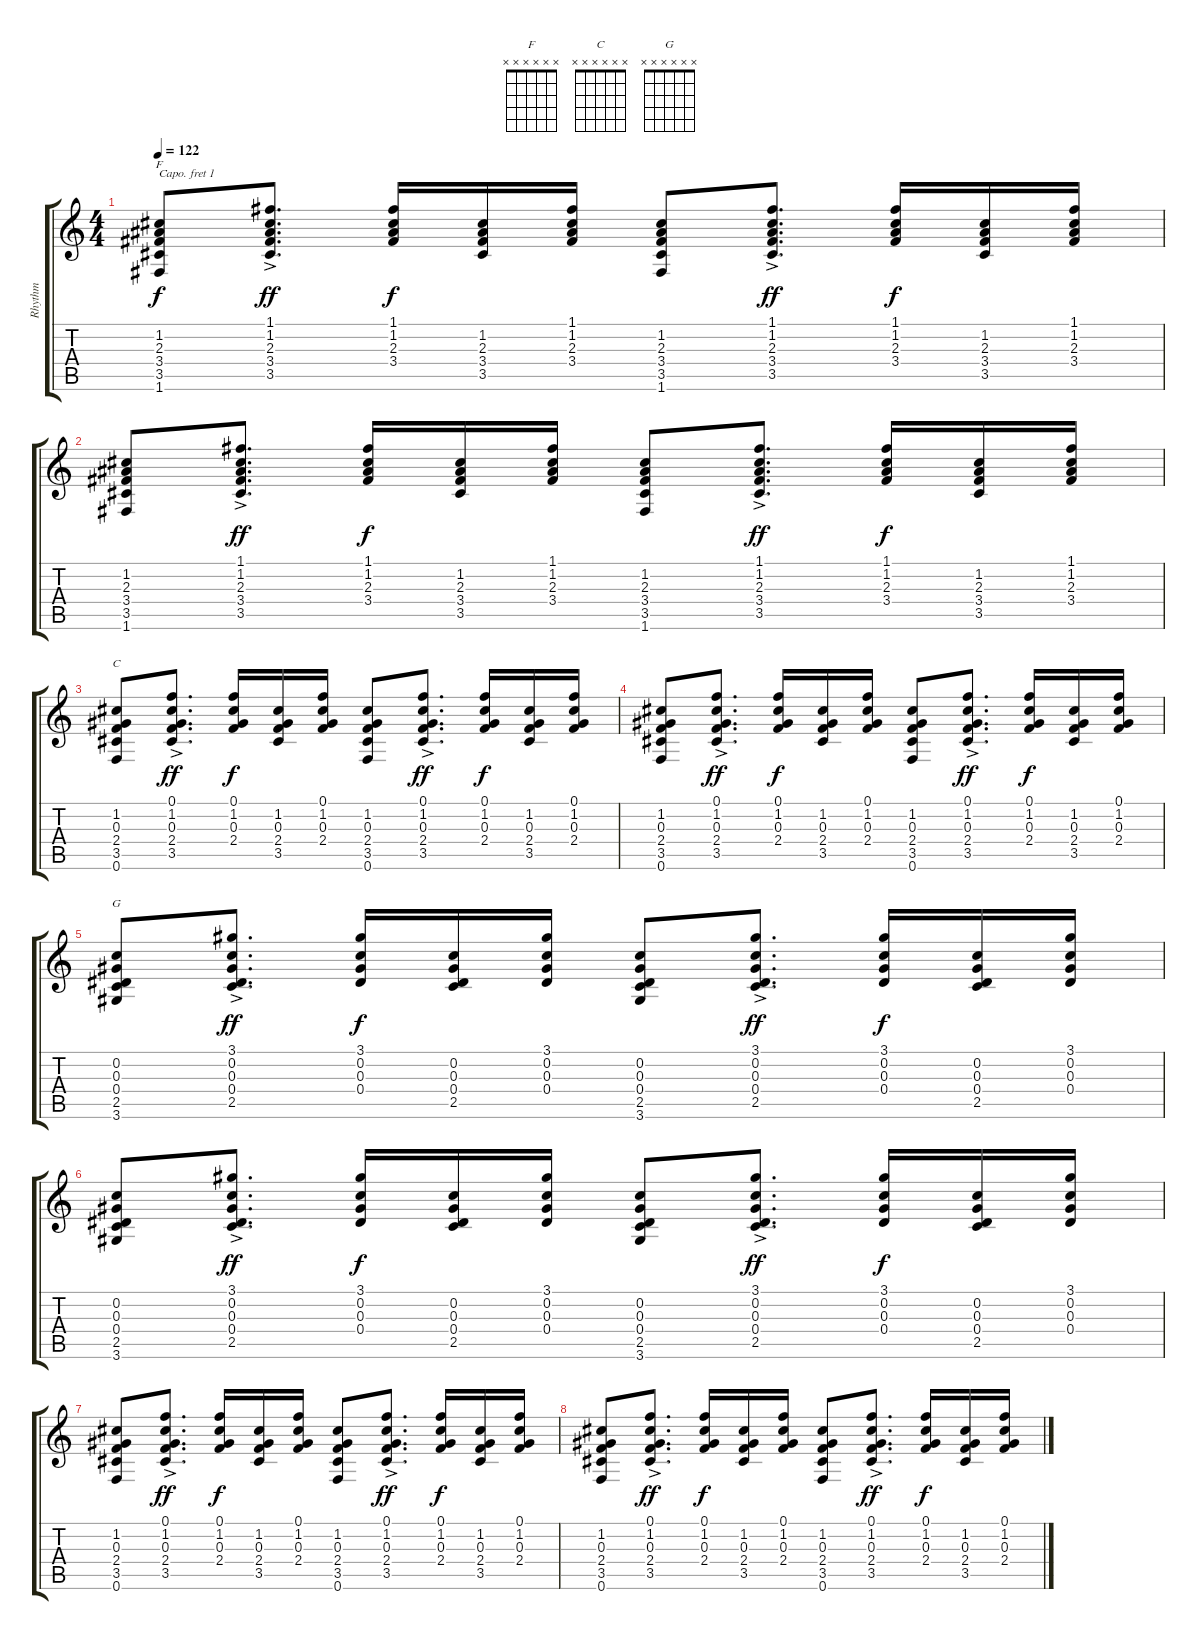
\track ("Rhythm" "Rhythm") {instrument acousticguitarsteel}
\staff {score tabs}
\capo 1
\tuning (E4 B3 G3 D3 A2 E2) {hide}
\chord ("F" x x x x x x)
\chord ("C" x x x x x x)
\chord ("G" x x x x x x)
\ts (4 4)
\tempo 122
\clef g2
\ks c
(1.2 2.3 3.4 3.5 1.6).8{ch "F" dy f} (1.1 1.2{ac} 2.3 3.4 3.5).8{d dy ff} (1.1 1.2 2.3 3.4).16{dy f} (1.2 2.3 3.4 3.5).16 (1.1 1.2 2.3 3.4).16 (1.2 2.3 3.4 3.5 1.6).8 (1.1 1.2{ac} 2.3 3.4 3.5).8{d dy ff} (1.1 1.2 2.3 3.4).16{dy f} (1.2 2.3 3.4 3.5).16 (1.1 1.2 2.3 3.4).16 |
(1.2 2.3 3.4 3.5 1.6).8 (1.1 1.2{ac} 2.3 3.4 3.5).8{d dy ff} (1.1 1.2 2.3 3.4).16{dy f} (1.2 2.3 3.4 3.5).16 (1.1 1.2 2.3 3.4).16 (1.2 2.3 3.4 3.5 1.6).8 (1.1 1.2{ac} 2.3 3.4 3.5).8{d dy ff} (1.1 1.2 2.3 3.4).16{dy f} (1.2 2.3 3.4 3.5).16 (1.1 1.2 2.3 3.4).16 |
(1.2 0.3 2.4 3.5 0.6).8{ch "C"} (0.1 1.2{ac} 0.3 2.4 3.5).8{d dy ff} (0.1 1.2 0.3 2.4).16{dy f} (1.2 0.3 2.4 3.5).16 (0.1 1.2 0.3 2.4).16 (1.2 0.3 2.4 3.5 0.6).8 (0.1 1.2{ac} 0.3 2.4 3.5).8{d dy ff} (0.1 1.2 0.3 2.4).16{dy f} (1.2 0.3 2.4 3.5).16 (0.1 1.2 0.3 2.4).16 |
(1.2 0.3 2.4 3.5 0.6).8 (0.1 1.2{ac} 0.3 2.4 3.5).8{d dy ff} (0.1 1.2 0.3 2.4).16{dy f} (1.2 0.3 2.4 3.5).16 (0.1 1.2 0.3 2.4).16 (1.2 0.3 2.4 3.5 0.6).8 (0.1 1.2{ac} 0.3 2.4 3.5).8{d dy ff} (0.1 1.2 0.3 2.4).16{dy f} (1.2 0.3 2.4 3.5).16 (0.1 1.2 0.3 2.4).16 |
(0.2 0.3 0.4 2.5 3.6).8{ch "G"} (3.1 0.2{ac} 0.3 0.4 2.5).8{d dy ff} (3.1 0.2 0.3 0.4).16{dy f} (0.2 0.3 0.4 2.5).16 (3.1 0.2 0.3 0.4).16 (0.2 0.3 0.4 2.5 3.6).8 (3.1 0.2{ac} 0.3 0.4 2.5).8{d dy ff} (3.1 0.2 0.3 0.4).16{dy f} (0.2 0.3 0.4 2.5).16 (3.1 0.2 0.3 0.4).16 |
(0.2 0.3 0.4 2.5 3.6).8 (3.1 0.2{ac} 0.3 0.4 2.5).8{d dy ff} (3.1 0.2 0.3 0.4).16{dy f} (0.2 0.3 0.4 2.5).16 (3.1 0.2 0.3 0.4).16 (0.2 0.3 0.4 2.5 3.6).8 (3.1 0.2{ac} 0.3 0.4 2.5).8{d dy ff} (3.1 0.2 0.3 0.4).16{dy f} (0.2 0.3 0.4 2.5).16 (3.1 0.2 0.3 0.4).16 |
(1.2 0.3 2.4 3.5 0.6).8 (0.1 1.2{ac} 0.3 2.4 3.5).8{d dy ff} (0.1 1.2 0.3 2.4).16{dy f} (1.2 0.3 2.4 3.5).16 (0.1 1.2 0.3 2.4).16 (1.2 0.3 2.4 3.5 0.6).8 (0.1 1.2{ac} 0.3 2.4 3.5).8{d dy ff} (0.1 1.2 0.3 2.4).16{dy f} (1.2 0.3 2.4 3.5).16 (0.1 1.2 0.3 2.4).16 |
(1.2 0.3 2.4 3.5 0.6).8 (0.1 1.2{ac} 0.3 2.4 3.5).8{d dy ff} (0.1 1.2 0.3 2.4).16{dy f} (1.2 0.3 2.4 3.5).16 (0.1 1.2 0.3 2.4).16 (1.2 0.3 2.4 3.5 0.6).8 (0.1 1.2{ac} 0.3 2.4 3.5).8{d dy ff} (0.1 1.2 0.3 2.4).16{dy f} (1.2 0.3 2.4 3.5).16 (0.1 1.2 0.3 2.4).16
